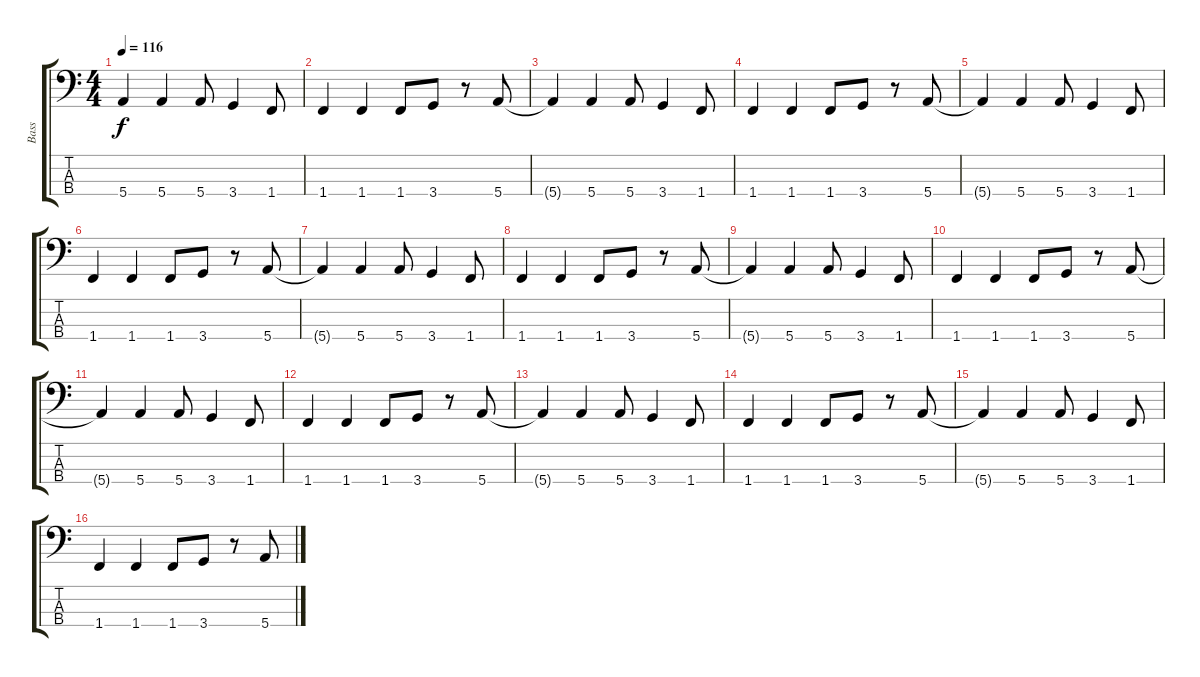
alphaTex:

\track ("Bass" "Bass") {instrument fretlessbass}
\staff {score tabs}
\tuning (G2 D2 A1 E1) {hide}
\ts (4 4)
\tempo 116
\clef f4
\ks c
5.4{t}.4{dy f} 5.4.4 5.4.8 3.4.4 1.4.8 |
1.4.4 1.4.4 1.4.8 3.4.8 r.8 5.4.8 |
5.4{t}.4 5.4.4 5.4.8 3.4.4 1.4.8 |
1.4.4 1.4.4 1.4.8 3.4.8 r.8 5.4.8 |
5.4{t}.4 5.4.4 5.4.8 3.4.4 1.4.8 |
1.4.4 1.4.4 1.4.8 3.4.8 r.8 5.4.8 |
5.4{t}.4 5.4.4 5.4.8 3.4.4 1.4.8 |
1.4.4 1.4.4 1.4.8 3.4.8 r.8 5.4.8 |
5.4{t}.4 5.4.4 5.4.8 3.4.4 1.4.8 |
1.4.4 1.4.4 1.4.8 3.4.8 r.8 5.4.8 |
5.4{t}.4 5.4.4 5.4.8 3.4.4 1.4.8 |
1.4.4 1.4.4 1.4.8 3.4.8 r.8 5.4.8 |
5.4{t}.4 5.4.4 5.4.8 3.4.4 1.4.8 |
1.4.4 1.4.4 1.4.8 3.4.8 r.8 5.4.8 |
5.4{t}.4 5.4.4 5.4.8 3.4.4 1.4.8 |
1.4.4 1.4.4 1.4.8 3.4.8 r.8 5.4.8
